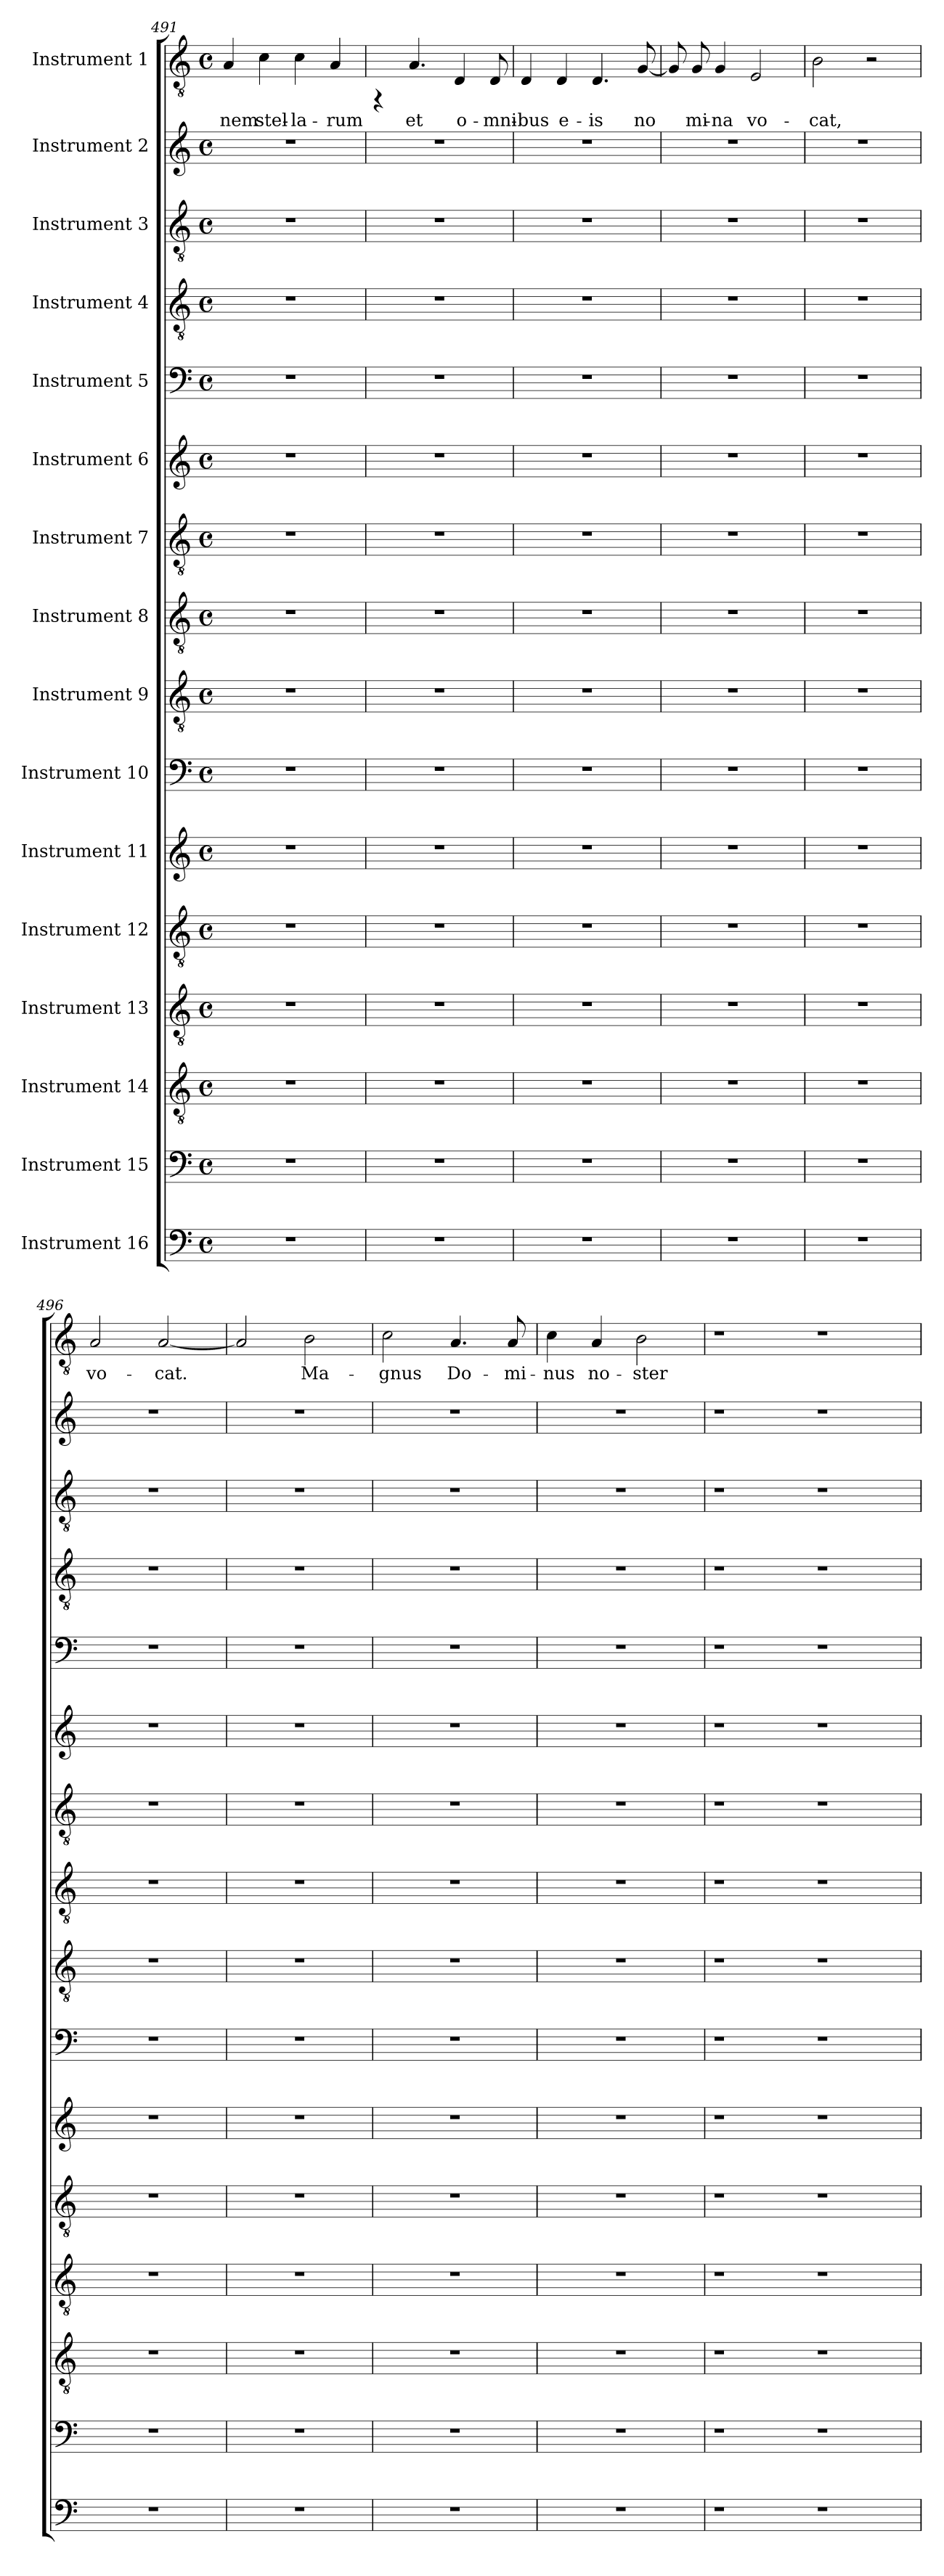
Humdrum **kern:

**kern	**kern	**kern	**kern	**kern	**kern	**kern	**kern	**kern	**kern	**kern	**kern	**kern	**kern	**kern	**kern	**text
*part16	*part15	*part14	*part13	*part12	*part11	*part10	*part9	*part8	*part7	*part6	*part5	*part4	*part3	*part2	*part1	*part1
*staff16	*staff15	*staff14	*staff13	*staff12	*staff11	*staff10	*staff9	*staff8	*staff7	*staff6	*staff5	*staff4	*staff3	*staff2	*staff1	*staff1
*I"Instrument 16	*I"Instrument 15	*I"Instrument 14	*I"Instrument 13	*I"Instrument 12	*I"Instrument 11	*I"Instrument 10	*I"Instrument 9	*I"Instrument 8	*I"Instrument 7	*I"Instrument 6	*I"Instrument 5	*I"Instrument 4	*I"Instrument 3	*I"Instrument 2	*I"Instrument 1	*
*clefF4	*clefF4	*clefGv2	*clefGv2	*clefGv2	*clefG2	*clefF4	*clefGv2	*clefGv2	*clefGv2	*clefG2	*clefF4	*clefGv2	*clefGv2	*clefG2	*clefGv2	*
*k[]	*k[]	*k[]	*k[]	*k[]	*k[]	*k[]	*k[]	*k[]	*k[]	*k[]	*k[]	*k[]	*k[]	*k[]	*k[]	*
*C:	*C:	*C:	*C:	*C:	*C:	*C:	*C:	*C:	*C:	*C:	*C:	*C:	*C:	*C:	*C:	*
*M4/4	*M4/4	*M4/4	*M4/4	*M4/4	*M4/4	*M4/4	*M4/4	*M4/4	*M4/4	*M4/4	*M4/4	*M4/4	*M4/4	*M4/4	*M4/4	*
*met(c)	*met(c)	*met(c)	*met(c)	*met(c)	*met(c)	*met(c)	*met(c)	*met(c)	*met(c)	*met(c)	*met(c)	*met(c)	*met(c)	*met(c)	*met(c)	*
=491	=491	=491	=491	=491	=491	=491	=491	=491	=491	=491	=491	=491	=491	=491	=491	=491
!	!	!	!	!	!	!	!	!	!	!	!	!	!	!	!	!LO:LY:b:cj
1r	1r	1r	1r	1r	1r	1r	1r	1r	1r	1r	1r	1r	1r	1r	4A/	-nem
!	!	!	!	!	!	!	!	!	!	!	!	!	!	!	!	!LO:LY:b:cj
.	.	.	.	.	.	.	.	.	.	.	.	.	.	.	4c\	stel-
!	!	!	!	!	!	!	!	!	!	!	!	!	!	!	!	!LO:LY:b:cj
.	.	.	.	.	.	.	.	.	.	.	.	.	.	.	4c\	-la-
!	!	!	!	!	!	!	!	!	!	!	!	!	!	!	!	!LO:LY:b:cj
.	.	.	.	.	.	.	.	.	.	.	.	.	.	.	4A/	-rum
=492	=492	=492	=492	=492	=492	=492	=492	=492	=492	=492	=492	=492	=492	=492	=492	=492
1r	1r	1r	1r	1r	1r	1r	1r	1r	1r	1r	1r	1r	1r	1r	4rFF	.
!	!	!	!	!	!	!	!	!	!	!	!	!	!	!	!	!LO:LY:b:cj
.	.	.	.	.	.	.	.	.	.	.	.	.	.	.	4.A/	et
!	!	!	!	!	!	!	!	!	!	!	!	!	!	!	!	!LO:LY:b:cj
.	.	.	.	.	.	.	.	.	.	.	.	.	.	.	4D/	o-
!	!	!	!	!	!	!	!	!	!	!	!	!	!	!	!	!LO:LY:b:cj
.	.	.	.	.	.	.	.	.	.	.	.	.	.	.	8D/	-mni-
=493	=493	=493	=493	=493	=493	=493	=493	=493	=493	=493	=493	=493	=493	=493	=493	=493
!	!	!	!	!	!	!	!	!	!	!	!	!	!	!	!	!LO:LY:b:cj
1r	1r	1r	1r	1r	1r	1r	1r	1r	1r	1r	1r	1r	1r	1r	4D/	-bus
!	!	!	!	!	!	!	!	!	!	!	!	!	!	!	!	!LO:LY:b:cj
.	.	.	.	.	.	.	.	.	.	.	.	.	.	.	4D/	e-
!	!	!	!	!	!	!	!	!	!	!	!	!	!	!	!	!LO:LY:b:cj
.	.	.	.	.	.	.	.	.	.	.	.	.	.	.	4.D/	-is
!	!	!	!	!	!	!	!	!	!	!	!	!	!	!	!	!LO:LY:b:cj
.	.	.	.	.	.	.	.	.	.	.	.	.	.	.	[<8G/	no-
=494	=494	=494	=494	=494	=494	=494	=494	=494	=494	=494	=494	=494	=494	=494	=494	=494
!	!	!	!	!	!	!	!	!	!	!	!	!	!	!	!	!LO:LY:b:cj
1r	1r	1r	1r	1r	1r	1r	1r	1r	1r	1r	1r	1r	1r	1r	8G/]	--
!	!	!	!	!	!	!	!	!	!	!	!	!	!	!	!	!LO:LY:b:cj
.	.	.	.	.	.	.	.	.	.	.	.	.	.	.	8G/	-mi-
!	!	!	!	!	!	!	!	!	!	!	!	!	!	!	!	!LO:LY:b:cj
.	.	.	.	.	.	.	.	.	.	.	.	.	.	.	4G/	-na
!	!	!	!	!	!	!	!	!	!	!	!	!	!	!	!	!LO:LY:b:cj
.	.	.	.	.	.	.	.	.	.	.	.	.	.	.	2E/	vo-
=495	=495	=495	=495	=495	=495	=495	=495	=495	=495	=495	=495	=495	=495	=495	=495	=495
!	!	!	!	!	!	!	!	!	!	!	!	!	!	!	!	!LO:LY:b:cj
1r	1r	1r	1r	1r	1r	1r	1r	1r	1r	1r	1r	1r	1r	1r	2B\	-cat,
.	.	.	.	.	.	.	.	.	.	.	.	.	.	.	2r	.
!!LO:LB:g=z
=496	=496	=496	=496	=496	=496	=496	=496	=496	=496	=496	=496	=496	=496	=496	=496	=496
!	!	!	!	!	!	!	!	!	!	!	!	!	!	!	!	!LO:LY:b:cj
1r	1r	1r	1r	1r	1r	1r	1r	1r	1r	1r	1r	1r	1r	1r	2A/	vo-
!	!	!	!	!	!	!	!	!	!	!	!	!	!	!	!	!LO:LY:b:cj
.	.	.	.	.	.	.	.	.	.	.	.	.	.	.	[<2A/	-cat.
=497	=497	=497	=497	=497	=497	=497	=497	=497	=497	=497	=497	=497	=497	=497	=497	=497
!	!	!	!	!	!	!	!	!	!	!	!	!	!	!	!	!LO:LY:b:cj
1r	1r	1r	1r	1r	1r	1r	1r	1r	1r	1r	1r	1r	1r	1r	2A/]	.
!	!	!	!	!	!	!	!	!	!	!	!	!	!	!	!	!LO:LY:b:cj
.	.	.	.	.	.	.	.	.	.	.	.	.	.	.	2B\	Ma-
=498	=498	=498	=498	=498	=498	=498	=498	=498	=498	=498	=498	=498	=498	=498	=498	=498
!	!	!	!	!	!	!	!	!	!	!	!	!	!	!	!	!LO:LY:b:cj
1r	1r	1r	1r	1r	1r	1r	1r	1r	1r	1r	1r	1r	1r	1r	2c\	-gnus
!	!	!	!	!	!	!	!	!	!	!	!	!	!	!	!	!LO:LY:b:cj
.	.	.	.	.	.	.	.	.	.	.	.	.	.	.	4.A/	Do-
!	!	!	!	!	!	!	!	!	!	!	!	!	!	!	!	!LO:LY:b:cj
.	.	.	.	.	.	.	.	.	.	.	.	.	.	.	8A/	-mi-
=499	=499	=499	=499	=499	=499	=499	=499	=499	=499	=499	=499	=499	=499	=499	=499	=499
!	!	!	!	!	!	!	!	!	!	!	!	!	!	!	!	!LO:LY:b:cj
1r	1r	1r	1r	1r	1r	1r	1r	1r	1r	1r	1r	1r	1r	1r	4c\	-nus
!	!	!	!	!	!	!	!	!	!	!	!	!	!	!	!	!LO:LY:b:cj
.	.	.	.	.	.	.	.	.	.	.	.	.	.	.	4A/	no-
!	!	!	!	!	!	!	!	!	!	!	!	!	!	!	!	!LO:LY:b:cj
.	.	.	.	.	.	.	.	.	.	.	.	.	.	.	2B\	-ster
=500	=500	=500	=500	=500	=500	=500	=500	=500	=500	=500	=500	=500	=500	=500	=500	=500
1r	1r	1r	1r	1r	1r	1r	1r	1r	1r	1r	1r	1r	1r	1r	1r	.
1r	1r	1r	1r	1r	1r	1r	1r	1r	1r	1r	1r	1r	1r	1r	1r	.
=	=	=	=	=	=	=	=	=	=	=	=	=	=	=	=	=
*-	*-	*-	*-	*-	*-	*-	*-	*-	*-	*-	*-	*-	*-	*-	*-	*-
